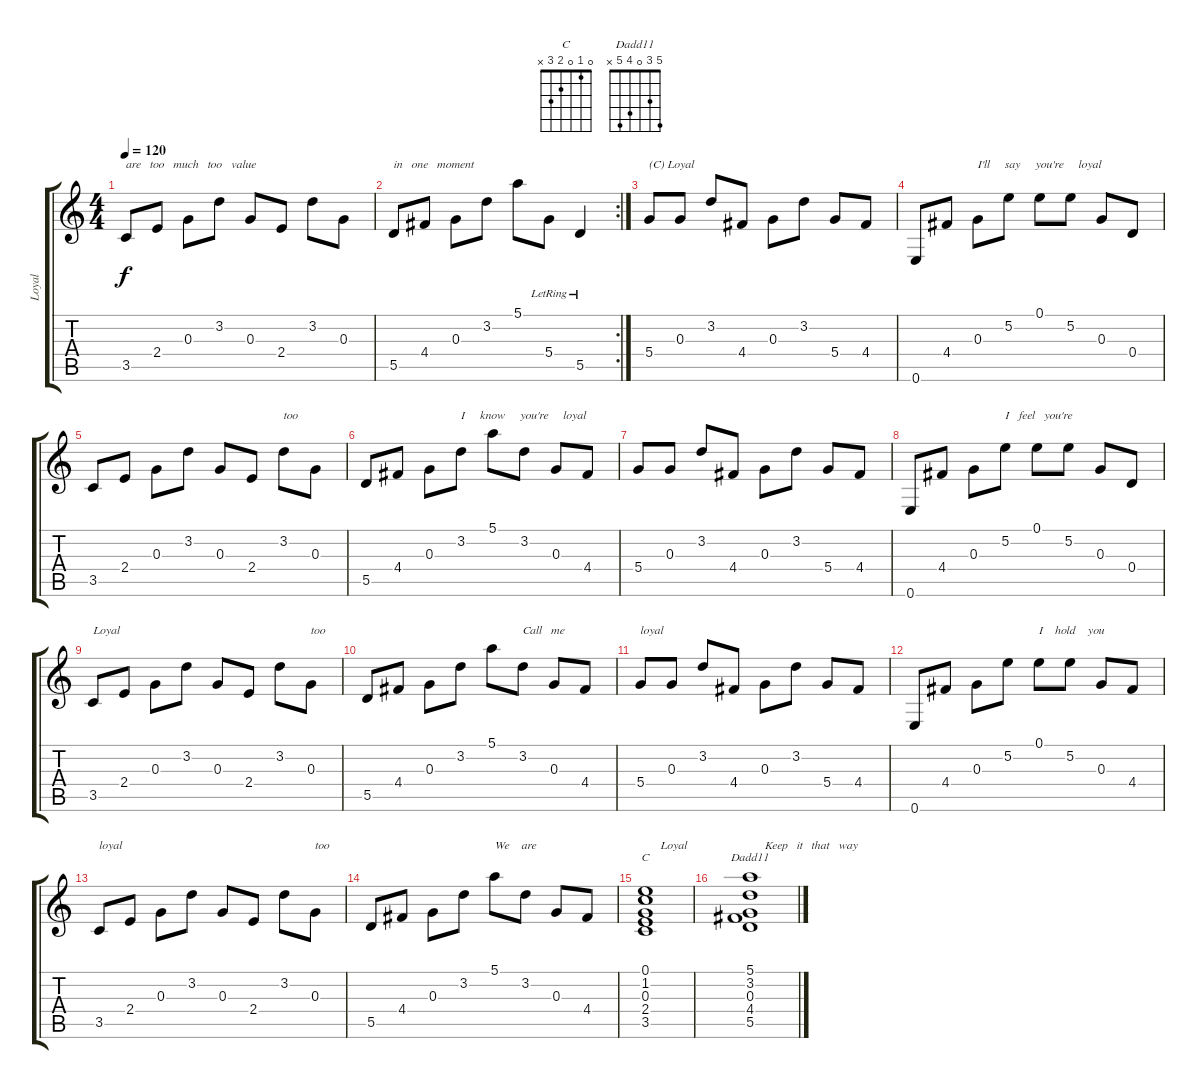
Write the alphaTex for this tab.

\track ("Loyal" "Loyal") {instrument electricguitarmuted}
\staff {score tabs}
\tuning (E4 B3 G3 D3 A2 E2) {hide}
\chord ("C" 0 1 0 2 3 x)
\chord ("Dadd11" 5 3 0 4 5 x)
\ts (4 4)
\tempo 120
\clef g2
\ks c
3.5.8{txt "are   too   much   too   value" dy f} 2.4.8 0.3.8 3.2.8 0.3.8 2.4.8 3.2.8 0.3.8 |
\rc 2
5.5.8{txt "in   one   moment"} 4.4.8 0.3.8 3.2.8 5.1.8 5.4{lr}.8 5.5{lr}.4 |
5.4.8{txt "(C) Loyal"} 0.3.8 3.2.8 4.4.8 0.3.8 3.2.8 5.4.8 4.4.8 |
0.6.8 4.4.8 0.3.8{txt "I'll     say     you're     loyal"} 5.2.8 0.1.8 5.2.8 0.3.8 0.4.8 |
3.5.8 2.4.8 0.3.8 3.2.8 0.3.8 2.4.8 3.2.8{txt "too"} 0.3.8 |
5.5.8 4.4.8 0.3.8 3.2.8{txt "I     know     you're     loyal"} 5.1.8 3.2.8 0.3.8 4.4.8 |
5.4.8 0.3.8 3.2.8 4.4.8 0.3.8 3.2.8 5.4.8 4.4.8 |
0.6.8 4.4.8 0.3.8 5.2.8{txt "I   feel   you're"} 0.1.8 5.2.8 0.3.8 0.4.8 |
3.5.8{txt "Loyal"} 2.4.8 0.3.8 3.2.8 0.3.8 2.4.8 3.2.8 0.3.8{txt "too"} |
5.5.8 4.4.8 0.3.8 3.2.8 5.1.8 3.2.8{txt "Call   me"} 0.3.8 4.4.8 |
5.4.8{txt "loyal"} 0.3.8 3.2.8 4.4.8 0.3.8 3.2.8 5.4.8 4.4.8 |
0.6.8 4.4.8 0.3.8 5.2.8 0.1.8{txt "I    hold    you"} 5.2.8 0.3.8 4.4.8 |
3.5.8{txt "loyal"} 2.4.8 0.3.8 3.2.8 0.3.8 2.4.8 3.2.8 0.3.8{txt "too"} |
5.5.8 4.4.8 0.3.8 3.2.8 5.1.8{txt "We    are"} 3.2.8 0.3.8 4.4.8 |
(0.1 1.2 0.3 2.4 3.5).1{ch "C" txt "     Loyal"} |
(5.1 3.2 0.3 4.4 5.5).1{ch "Dadd11" txt "     Keep   it   that   way"}
